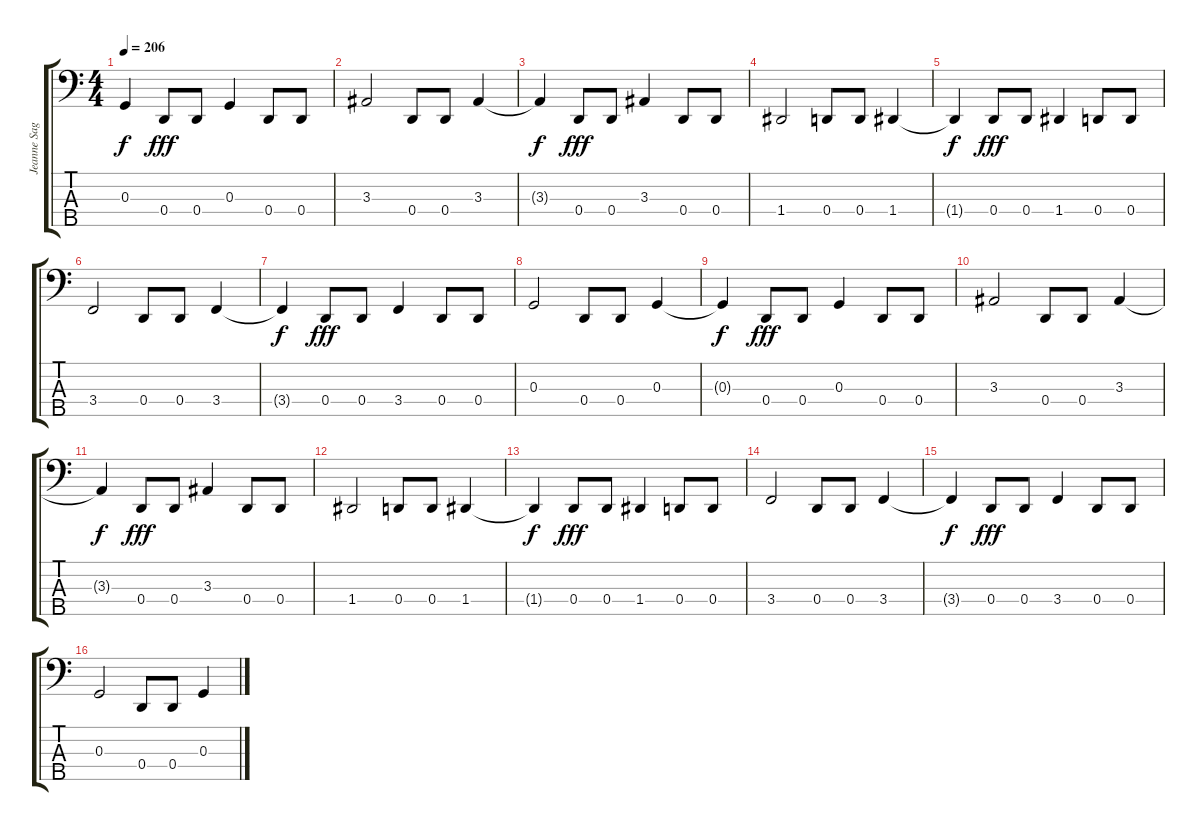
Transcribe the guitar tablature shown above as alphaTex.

\track ("Jeanne Sagan" "Jeanne Sag") {instrument electricbasspick}
\staff {score tabs}
\tuning (F2 C2 G1 D1 A0) {hide}
\ts (4 4)
\tempo 206
\clef f4
\ks c
0.3{t}.4{dy f} 0.4.8{dy fff} 0.4.8 0.3.4 0.4.8 0.4.8 |
3.3.2 0.4.8 0.4.8 3.3.4 |
3.3{t}.4{dy f} 0.4.8{dy fff} 0.4.8 3.3.4 0.4.8 0.4.8 |
1.4.2 0.4.8 0.4.8 1.4.4 |
1.4{t}.4{dy f} 0.4.8{dy fff} 0.4.8 1.4.4 0.4.8 0.4.8 |
3.4.2 0.4.8 0.4.8 3.4.4 |
3.4{t}.4{dy f} 0.4.8{dy fff} 0.4.8 3.4.4 0.4.8 0.4.8 |
0.3.2 0.4.8 0.4.8 0.3.4 |
0.3{t}.4{dy f} 0.4.8{dy fff} 0.4.8 0.3.4 0.4.8 0.4.8 |
3.3.2 0.4.8 0.4.8 3.3.4 |
3.3{t}.4{dy f} 0.4.8{dy fff} 0.4.8 3.3.4 0.4.8 0.4.8 |
1.4.2 0.4.8 0.4.8 1.4.4 |
1.4{t}.4{dy f} 0.4.8{dy fff} 0.4.8 1.4.4 0.4.8 0.4.8 |
3.4.2 0.4.8 0.4.8 3.4.4 |
3.4{t}.4{dy f} 0.4.8{dy fff} 0.4.8 3.4.4 0.4.8 0.4.8 |
0.3.2 0.4.8 0.4.8 0.3.4
